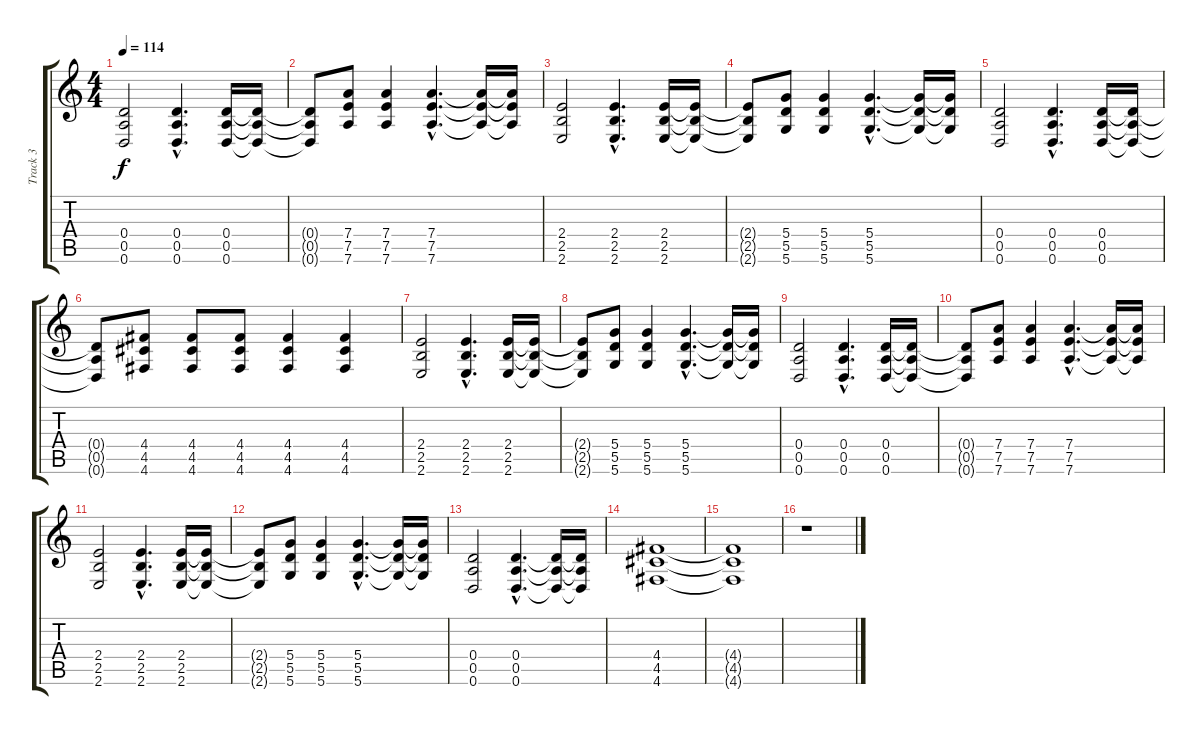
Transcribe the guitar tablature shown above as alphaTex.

\track ("Track 3" "Track 3") {instrument distortionguitar}
\staff {score tabs}
\tuning (E4 B3 G3 D3 A2 D2) {hide}
\ts (4 4)
\tempo 114
\clef g2
\ks c
(0.4 0.5 0.6).2{dy f} (0.4{hac} 0.5{hac} 0.6{hac}).4{d} (0.4 0.5 0.6).16 (0.4{t} 0.5{t} 0.6{t}).16 |
(0.4{t} 0.5{t} 0.6{t}).8 (7.4 7.5 7.6).8 (7.4 7.5 7.6).4 (7.4{hac} 7.5{hac} 7.6{hac}).4{d} (7.4{t} 7.5{t} 7.6{t}).16 (7.4{t} 7.5{t} 7.6{t}).16 |
(2.4 2.5 2.6).2 (2.4{hac} 2.5{hac} 2.6{hac}).4{d} (2.4 2.5 2.6).16 (2.4{t} 2.5{t} 2.6{t}).16 |
(2.4{t} 2.5{t} 2.6{t}).8 (5.4 5.5 5.6).8 (5.4 5.5 5.6).4 (5.4{hac} 5.5{hac} 5.6{hac}).4{d} (5.4{t} 5.5{t} 5.6{t}).16 (5.4{t} 5.5{t} 5.6{t}).16 |
(0.4 0.5 0.6).2 (0.4{hac} 0.5{hac} 0.6{hac}).4{d} (0.4 0.5 0.6).16 (0.4{t} 0.5{t} 0.6{t}).16 |
(0.4{t} 0.5{t} 0.6{t}).8 (4.4 4.5 4.6).8 (4.4 4.5 4.6).8 (4.4 4.5 4.6).8 (4.4 4.5 4.6).4 (4.4 4.5 4.6).4 |
(2.4 2.5 2.6).2 (2.4{hac} 2.5{hac} 2.6{hac}).4{d} (2.4 2.5 2.6).16 (2.4{t} 2.5{t} 2.6{t}).16 |
(2.4{t} 2.5{t} 2.6{t}).8 (5.4 5.5 5.6).8 (5.4 5.5 5.6).4 (5.4{hac} 5.5{hac} 5.6{hac}).4{d} (5.4{t} 5.5{t} 5.6{t}).16 (5.4{t} 5.5{t} 5.6{t}).16 |
(0.4 0.5 0.6).2 (0.4{hac} 0.5{hac} 0.6{hac}).4{d} (0.4 0.5 0.6).16 (0.4{t} 0.5{t} 0.6{t}).16 |
(0.4{t} 0.5{t} 0.6{t}).8 (7.4 7.5 7.6).8 (7.4 7.5 7.6).4 (7.4{hac} 7.5{hac} 7.6{hac}).4{d} (7.4{t} 7.5{t} 7.6{t}).16 (7.4{t} 7.5{t} 7.6{t}).16 |
(2.4 2.5 2.6).2 (2.4{hac} 2.5{hac} 2.6{hac}).4{d} (2.4 2.5 2.6).16 (2.4{t} 2.5{t} 2.6{t}).16 |
(2.4{t} 2.5{t} 2.6{t}).8 (5.4 5.5 5.6).8 (5.4 5.5 5.6).4 (5.4{hac} 5.5{hac} 5.6{hac}).4{d} (5.4{t} 5.5{t} 5.6{t}).16 (5.4{t} 5.5{t} 5.6{t}).16 |
(0.4 0.5 0.6).2 (0.4{hac} 0.5{hac} 0.6{hac}).4{d} (0.4{t} 0.5{t} 0.6{t}).16 (0.4{t} 0.5{t} 0.6{t}).16 |
(4.4 4.5 4.6).1 |
(4.4{t} 4.5{t} 4.6{t}).1 |
r.1
